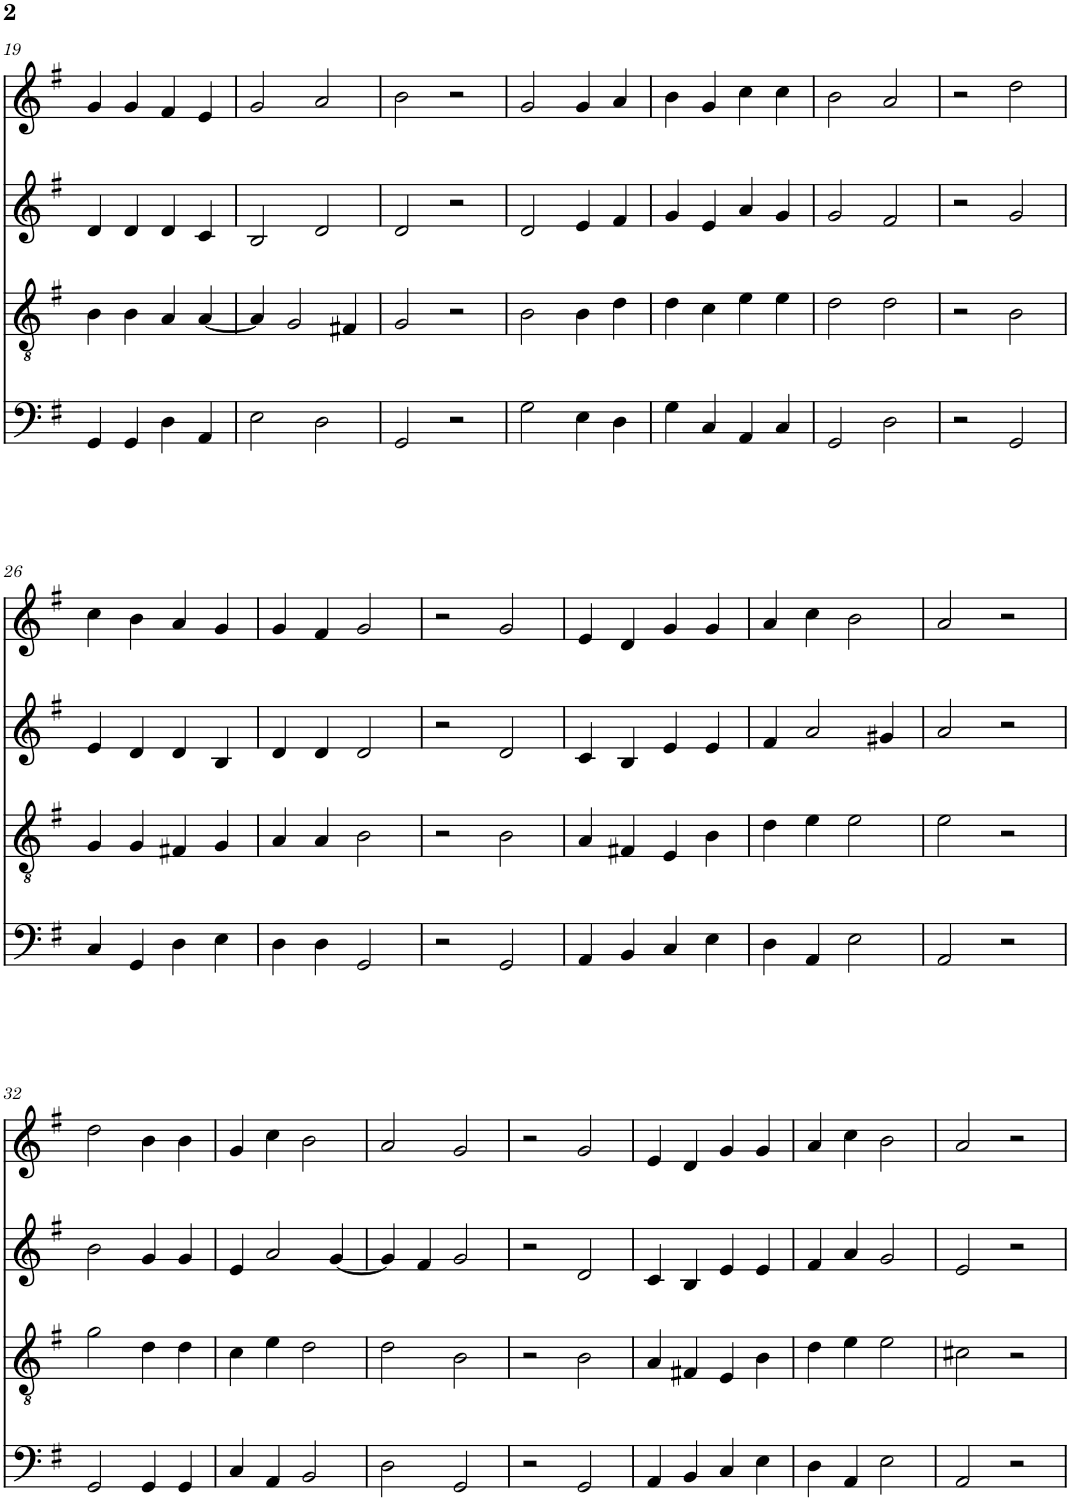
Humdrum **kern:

**kern	**kern	**kern	**kern
*part4	*part3	*part2	*part1
*staff4	*staff3	*staff2	*staff1
*I"Piano	*I"Piano	*I"Piano	*I"Piano
*I'Pno	*I'Pno	*I'Pno	*I'Pno
!!LO:PB:g=z
*clefF4	*clefGv2	*clefG2	*clefG2
*k[f#]	*k[f#]	*k[f#]	*k[f#]
*M4/4	*M4/4	*M4/4	*M4/4
=19	=19	=19	=19
4GG/	4B\	4d/	4g/
4GG/	4B\	4d/	4g/
4D\	4A/	4d/	4f#/
4AA/	[4A/	4c/	4e/
=20	=20	=20	=20
2E\	4A/]	2B/	2g/
.	2G/	.	.
2D\	.	2d/	2a/
.	4F#X/	.	.
=21	=21	=21	=21
2GG/	2G/	2d/	2b\
2r	2r	2r	2r
=22	=22	=22	=22
2G\	2B\	2d/	2g/
4E\	4B\	4e/	4g/
4D\	4d\	4f#/	4a/
=23	=23	=23	=23
4G\	4d\	4g/	4b\
4C/	4c\	4e/	4g/
4AA/	4e\	4a/	4cc\
4C/	4e\	4g/	4cc\
=24	=24	=24	=24
2GG/	2d\	2g/	2b\
2D\	2d\	2f#/	2a/
=25	=25	=25	=25
2r	2r	2r	2r
2GG/	2B\	2g/	2dd\
!!LO:LB:g=z
=26	=26	=26	=26
4C/	4G/	4e/	4cc\
4GG/	4G/	4d/	4b\
4D\	4F#X/	4d/	4a/
4E\	4G/	4B/	4g/
=27	=27	=27	=27
4D\	4A/	4d/	4g/
4D\	4A/	4d/	4f#/
2GG/	2B\	2d/	2g/
=28	=28	=28	=28
2r	2r	2r	2r
2GG/	2B\	2d/	2g/
=29	=29	=29	=29
4AA/	4A/	4c/	4e/
4BB/	4F#X/	4B/	4d/
4C/	4E/	4e/	4g/
4E\	4B\	4e/	4g/
=30	=30	=30	=30
4D\	4d\	4f#/	4a/
4AA/	4e\	2a/	4cc\
2E\	2e\	.	2b\
.	.	4g#X/	.
=31	=31	=31	=31
2AA/	2e\	2a/	2a/
2r	2r	2r	2r
!!LO:LB:g=z
=32	=32	=32	=32
2GG/	2g\	2b\	2dd\
4GG/	4d\	4g/	4b\
4GG/	4d\	4g/	4b\
=33	=33	=33	=33
4C/	4c\	4e/	4g/
4AA/	4e\	2a/	4cc\
2BB/	2d\	.	2b\
.	.	[4g/	.
=34	=34	=34	=34
2D\	2d\	4g/]	2a/
.	.	4f#/	.
2GG/	2B\	2g/	2g/
=35	=35	=35	=35
2r	2r	2r	2r
2GG/	2B\	2d/	2g/
=36	=36	=36	=36
4AA/	4A/	4c/	4e/
4BB/	4F#X/	4B/	4d/
4C/	4E/	4e/	4g/
4E\	4B\	4e/	4g/
=37	=37	=37	=37
4D\	4d\	4f#/	4a/
4AA/	4e\	4a/	4cc\
2E\	2e\	2g/	2b\
=38	=38	=38	=38
2AA/	2c#X\	2e/	2a/
2r	2r	2r	2r
=	=	=	=
*-	*-	*-	*-
